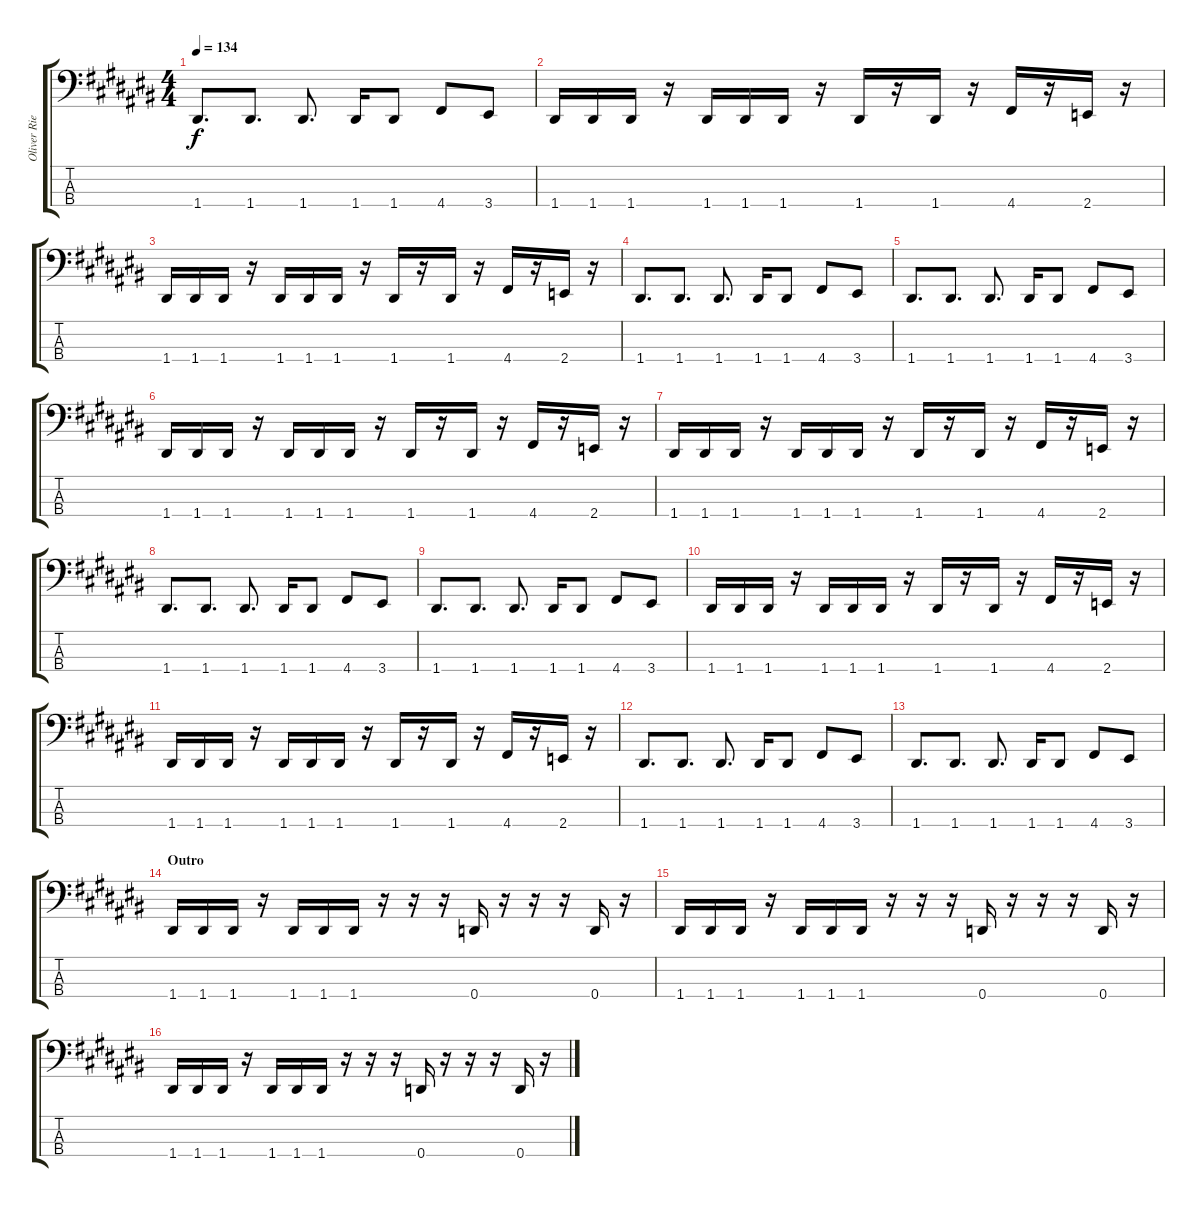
\track ("Oliver Riedel - Bass" "Oliver Rie") {instrument electricbassfinger}
\staff {score tabs}
\tuning (G2 D2 A1 D1) {hide}
\ts (4 4)
\tempo 134
\clef f4
\ks c#
1.4.8{d dy f} 1.4.8{d} 1.4.8{d} 1.4.16 1.4.8 4.4.8 3.4.8 |
1.4.16 1.4.16 1.4.16 r.16 1.4.16 1.4.16 1.4.16 r.16 1.4.16 r.16 1.4.16 r.16 4.4.16 r.16 2.4.16 r.16 |
1.4.16 1.4.16 1.4.16 r.16 1.4.16 1.4.16 1.4.16 r.16 1.4.16 r.16 1.4.16 r.16 4.4.16 r.16 2.4.16 r.16 |
1.4.8{d} 1.4.8{d} 1.4.8{d} 1.4.16 1.4.8 4.4.8 3.4.8 |
1.4.8{d} 1.4.8{d} 1.4.8{d} 1.4.16 1.4.8 4.4.8 3.4.8 |
1.4.16 1.4.16 1.4.16 r.16 1.4.16 1.4.16 1.4.16 r.16 1.4.16 r.16 1.4.16 r.16 4.4.16 r.16 2.4.16 r.16 |
1.4.16 1.4.16 1.4.16 r.16 1.4.16 1.4.16 1.4.16 r.16 1.4.16 r.16 1.4.16 r.16 4.4.16 r.16 2.4.16 r.16 |
1.4.8{d} 1.4.8{d} 1.4.8{d} 1.4.16 1.4.8 4.4.8 3.4.8 |
1.4.8{d} 1.4.8{d} 1.4.8{d} 1.4.16 1.4.8 4.4.8 3.4.8 |
1.4.16 1.4.16 1.4.16 r.16 1.4.16 1.4.16 1.4.16 r.16 1.4.16 r.16 1.4.16 r.16 4.4.16 r.16 2.4.16 r.16 |
1.4.16 1.4.16 1.4.16 r.16 1.4.16 1.4.16 1.4.16 r.16 1.4.16 r.16 1.4.16 r.16 4.4.16 r.16 2.4.16 r.16 |
1.4.8{d} 1.4.8{d} 1.4.8{d} 1.4.16 1.4.8 4.4.8 3.4.8 |
1.4.8{d} 1.4.8{d} 1.4.8{d} 1.4.16 1.4.8 4.4.8 3.4.8 |
\section ("" "Outro")
1.4.16 1.4.16 1.4.16 r.16 1.4.16 1.4.16 1.4.16 r.16 r.16 r.16 0.4.16 r.16 r.16 r.16 0.4.16 r.16 |
1.4.16 1.4.16 1.4.16 r.16 1.4.16 1.4.16 1.4.16 r.16 r.16 r.16 0.4.16 r.16 r.16 r.16 0.4.16 r.16 |
1.4.16 1.4.16 1.4.16 r.16 1.4.16 1.4.16 1.4.16 r.16 r.16 r.16 0.4.16 r.16 r.16 r.16 0.4.16 r.16
